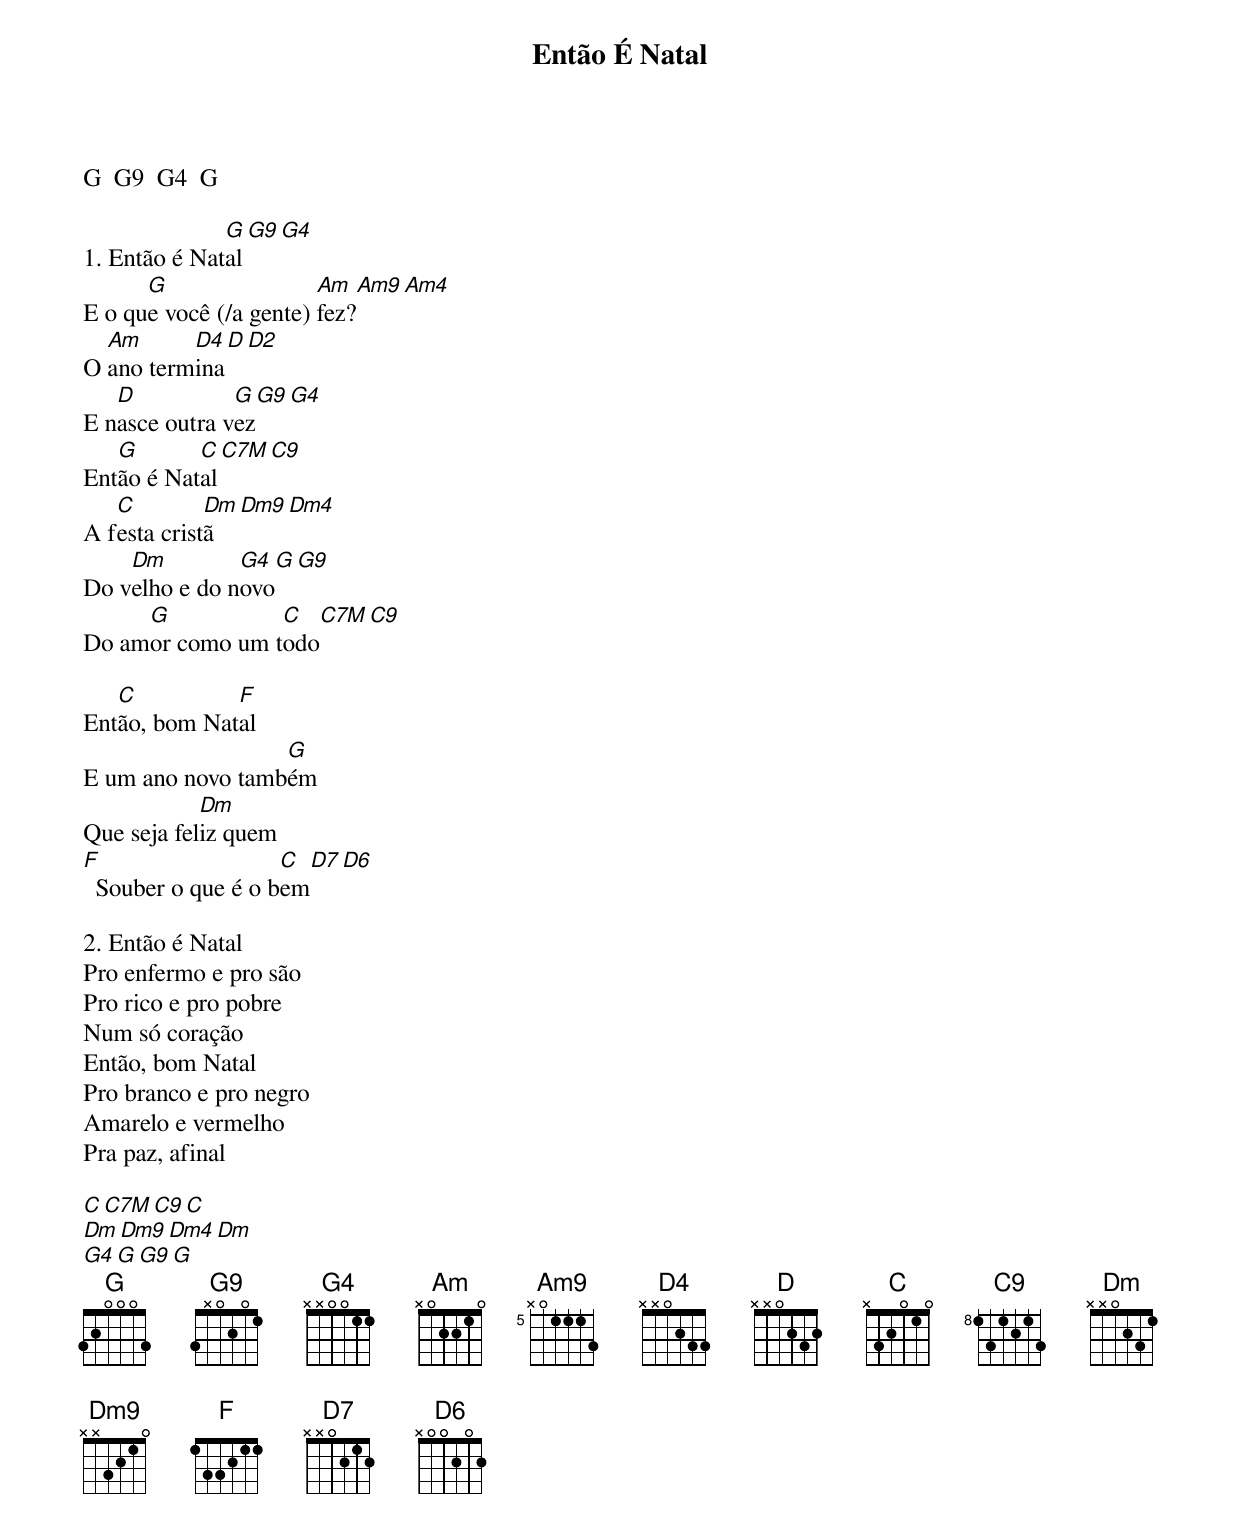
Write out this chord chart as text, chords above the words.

Então É Natal

G  G9  G4  G

              G  G9  G4
1. Então é Natal
      G                 Am  Am9  Am4
E o que você (/a gente) fez?
  Am      D4  D  D2
O ano termina
   D           G  G9  G4
E nasce outra vez
   G       C  C7M  C9
Então é Natal
   C         Dm  Dm9  Dm4
A festa cristã
    Dm         G4  G  G9
Do velho e do novo
     G           C   C7M  C9
Do amor como um todo

   C          F
Então, bom Natal
                  G
E um ano novo também
            Dm
Que seja feliz quem
F                   C  D7  D6
  Souber o que é o bem

2. Então é Natal
Pro enfermo e pro são
Pro rico e pro pobre
Num só coração
Então, bom Natal
Pro branco e pro negro
Amarelo e vermelho
Pra paz, afinal

C  C7M  C9  C
Dm  Dm9  Dm4  Dm
G4  G  G9  G
